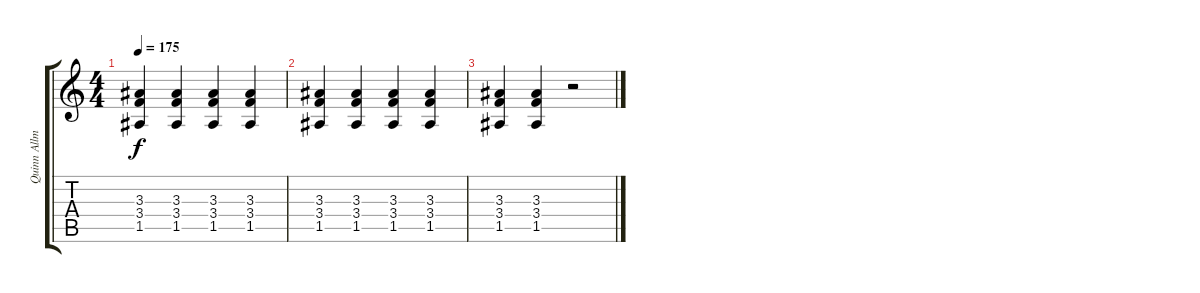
\track ("Quinn Allman (Guitar)" "Quinn Allm") {instrument acousticguitarsteel}
\staff {score tabs}
\tuning (E4 B3 G3 D3 A2 D2) {hide}
\ts (4 4)
\tempo 175
\clef g2
\ks c
(3.3 3.4 1.5).4{dy f volume 16 instrument distortionguitar} (3.3 3.4 1.5).4 (3.3 3.4 1.5).4 (3.3 3.4 1.5).4 |
(3.3 3.4 1.5).4{volume 16 instrument distortionguitar} (3.3 3.4 1.5).4 (3.3 3.4 1.5).4 (3.3 3.4 1.5).4 |
(3.3 3.4 1.5).4{volume 16 instrument distortionguitar} (3.3 3.4 1.5).4 r.2
